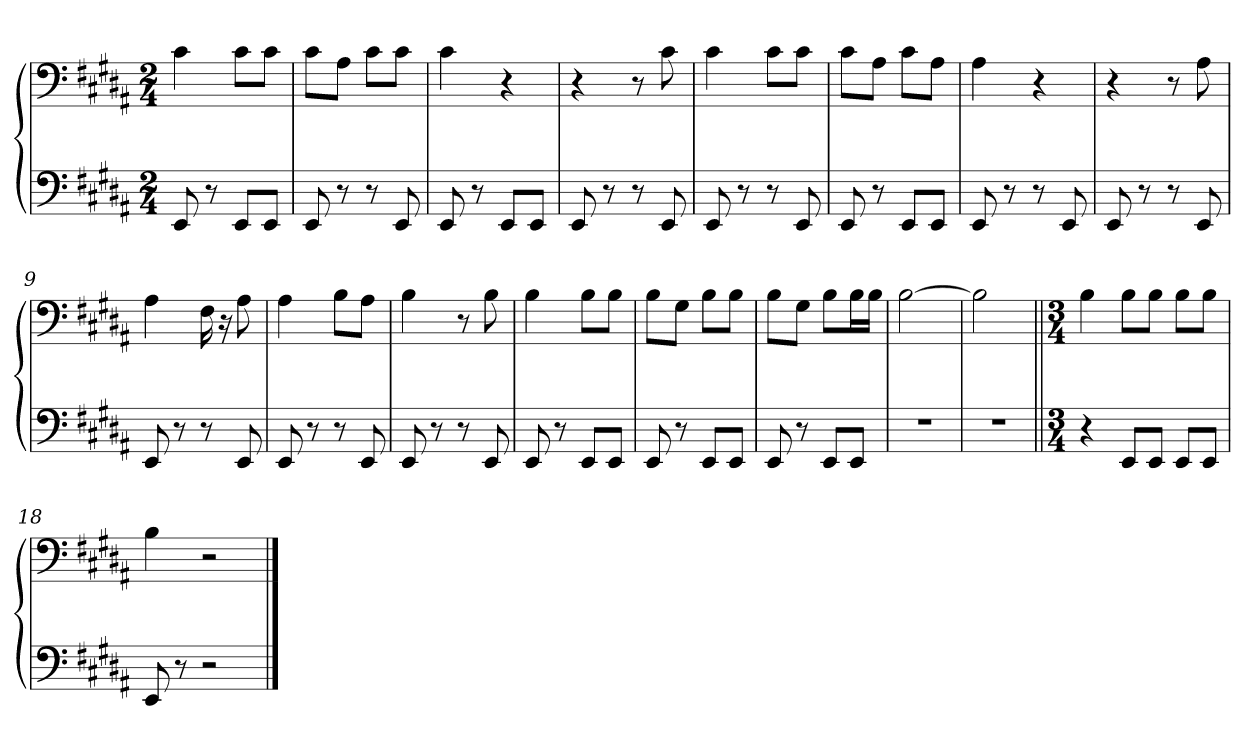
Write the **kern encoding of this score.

**kern	**kern
*part1	*part1
*staff2	*staff1
*clefF4	*clefF4
*k[f#c#g#d#a#]	*k[f#c#g#d#a#]
*M2/4	*M2/4
=1	=1
8EE/	4c#\
8r	.
8EE/L	8c#\L
8EE/J	8c#\J
=2	=2
8EE/	8c#\L
8r	8A#\J
8r	8c#\L
8EE/	8c#\J
=3	=3
8EE/	4c#\
8r	.
8EE/L	4r
8EE/J	.
=4	=4
8EE/	4r
8r	.
8r	8r
8EE/	8c#\
=5	=5
8EE/	4c#\
8r	.
8r	8c#\L
8EE/	8c#\J
=6	=6
8EE/	8c#\L
8r	8A#\J
8EE/L	8c#\L
8EE/J	8A#\J
=7	=7
8EE/	4A#\
8r	.
8r	4r
8EE/	.
=8	=8
8EE/	4r
8r	.
8r	8r
8EE/	8A#\
=9	=9
8EE/	4A#\
8r	.
8r	16F#\
.	16r
8EE/	8A#\
=10	=10
8EE/	4A#\
8r	.
8r	8B\L
8EE/	8A#\J
=11	=11
8EE/	4B\
8r	.
8r	8r
8EE/	8B\
=12	=12
8EE/	4B\
8r	.
8EE/L	8B\L
8EE/J	8B\J
=13	=13
8EE/	8B\L
8r	8G#\J
8EE/L	8B\L
8EE/J	8B\J
=14	=14
8EE/	8B\L
8r	8G#\J
8EE/L	8B\L
8EE/J	16B\L
.	16B\JJ
=15	=15
2r	[2B\
=16	=16
2r	2B\]
=17||	=17||
*M3/4	*M3/4
4r	4B\
8EE/L	8B\L
8EE/J	8B\J
8EE/L	8B\L
8EE/J	8B\J
=18	=18
8EE/	4B\
8r	.
2r	2r
==	==
*-	*-
